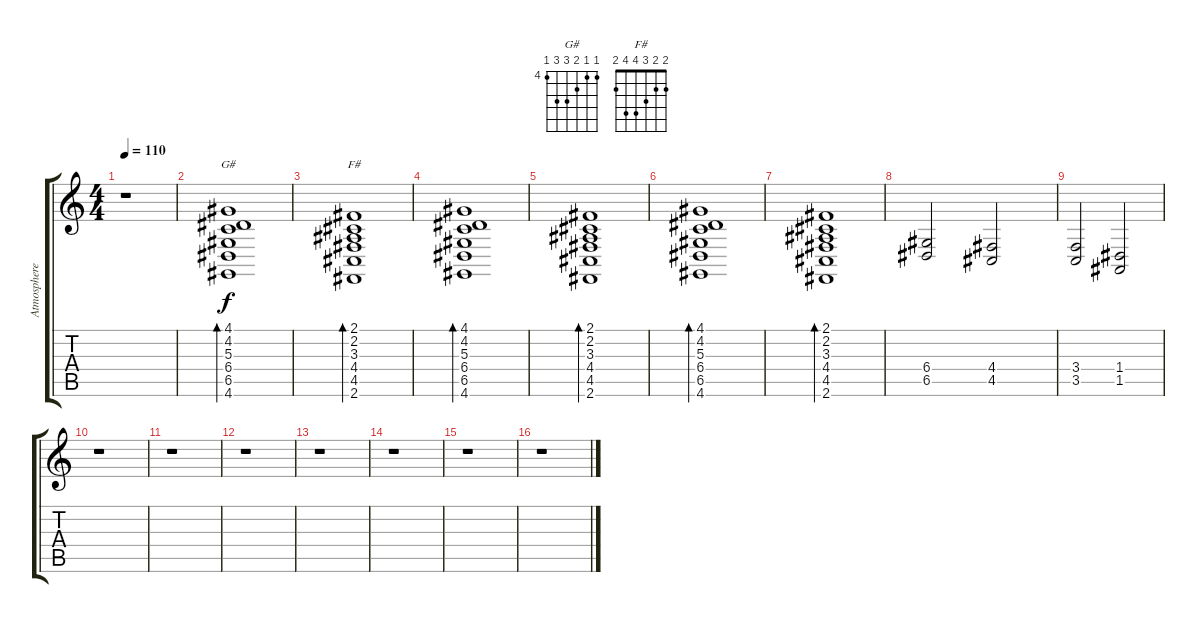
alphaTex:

\track ("Atmosphere" "Atmosphere") {instrument fx4atmosphere}
\staff {score tabs}
\tuning (E4 B3 G3 D3 A2 E2) {hide}
\chord ("G#" 4 4 5 6 6 4) {firstfret 4}
\chord ("F#" 2 2 3 4 4 2)
\ts (4 4)
\tempo 110
\clef g2
\ks c
r.1{dy f} |
(4.1 4.2 5.3 6.4 6.5 4.6).1{bd 120 ch "G#"} |
(2.1 2.2 3.3 4.4 4.5 2.6).1{bd 120 ch "F#"} |
(4.1 4.2 5.3 6.4 6.5 4.6).1{bd 120} |
(2.1 2.2 3.3 4.4 4.5 2.6).1{bd 120} |
(4.1 4.2 5.3 6.4 6.5 4.6).1{bd 120} |
(2.1 2.2 3.3 4.4 4.5 2.6).1{bd 120} |
(6.4 6.5).2 (4.4 4.5).2 |
(3.4 3.5).2 (1.4 1.5).2 |
r.1 |
r.1 |
r.1 |
r.1 |
r.1 |
r.1 |
r.1
